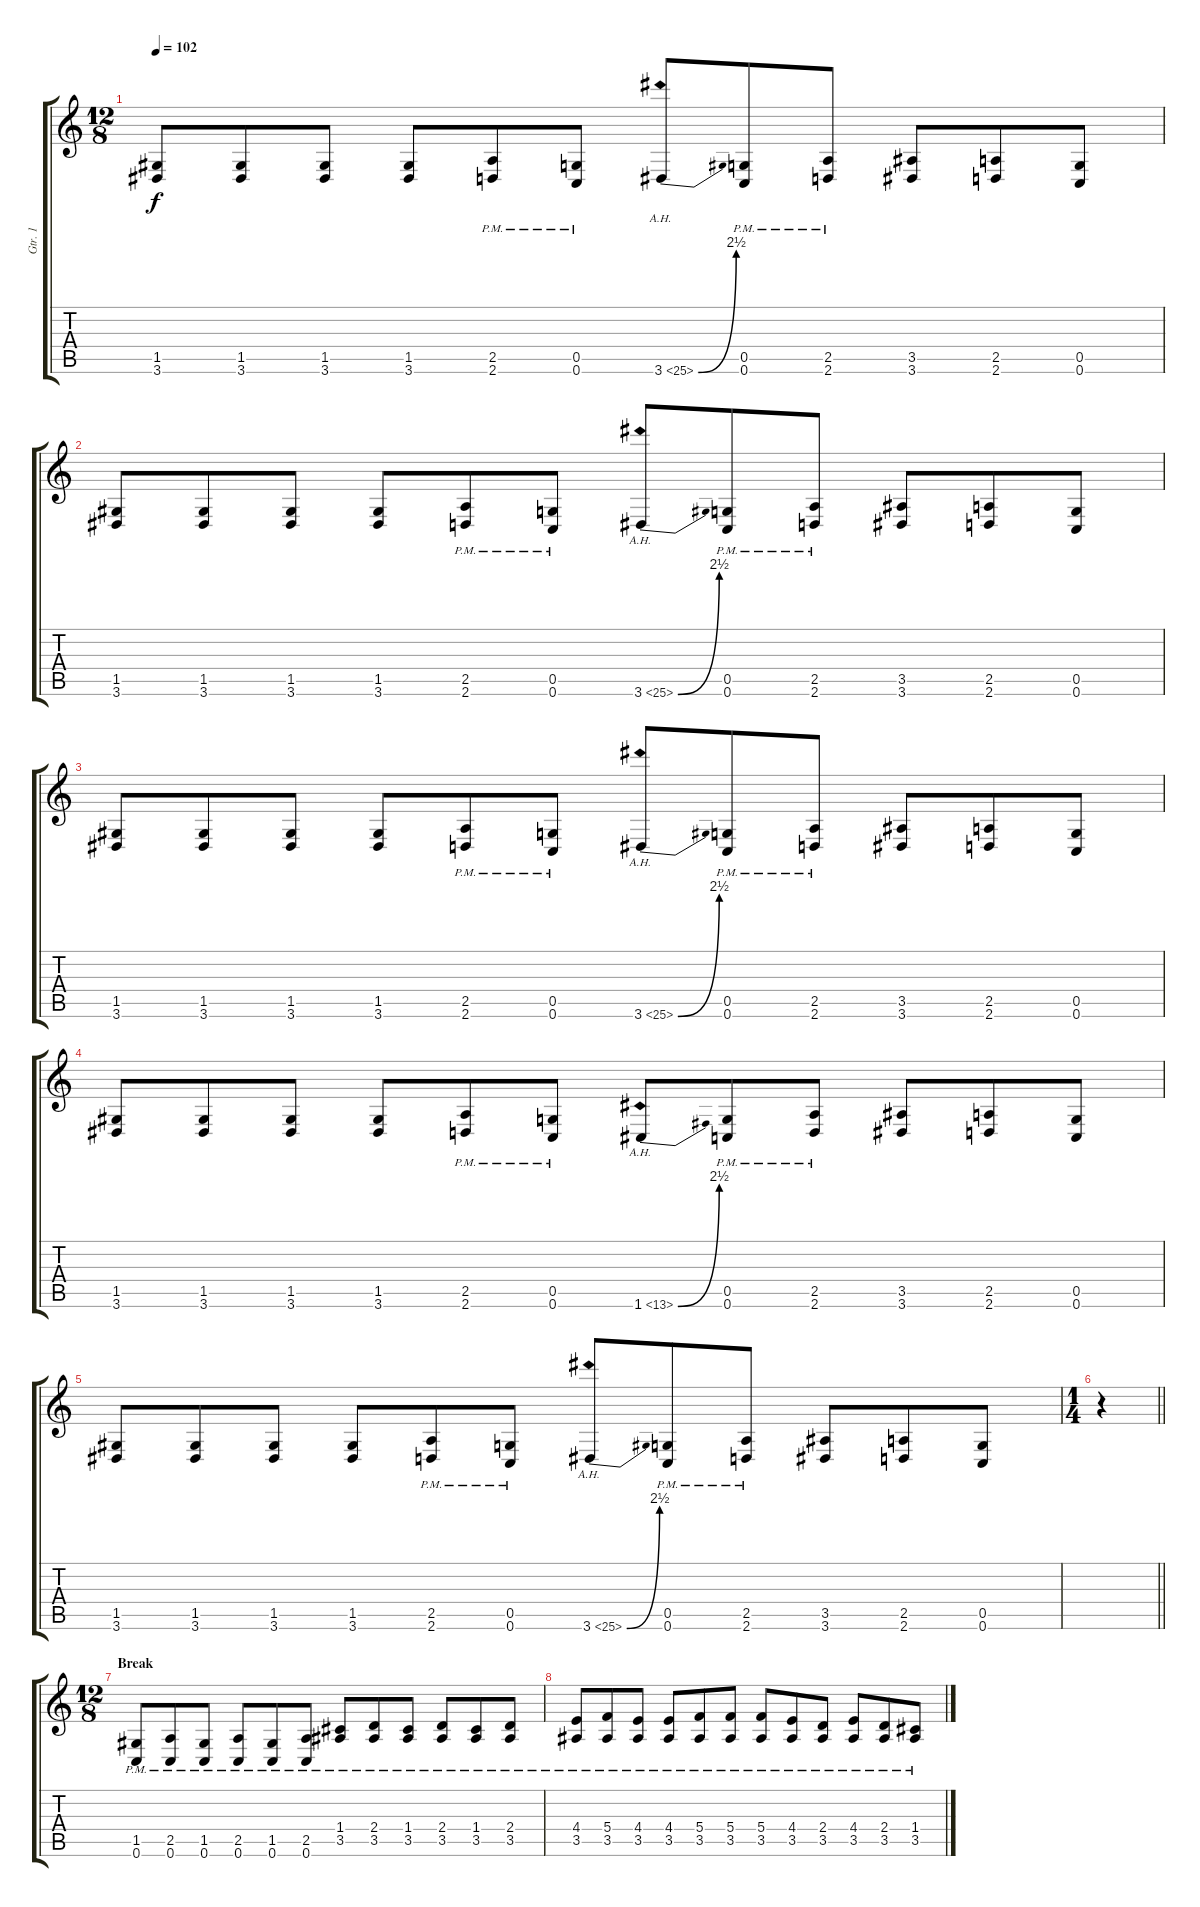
\track ("Gtr. 1" "Gtr. 1") {instrument distortionguitar}
\staff {score tabs}
\tuning (D4 A3 F3 C3 G2 C2) {hide}
\ts (12 8)
\tempo 102
\clef g2
\ks c
(1.5 3.6).8{dy f} (1.5 3.6).8 (1.5 3.6).8 (1.5 3.6).8 (2.5{pm} 2.6{pm}).8 (0.5{pm} 0.6{pm}).8 3.6{be (bend 0 0 60 10) ah 22}.8 (0.5{pm} 0.6{pm}).8 (2.5{pm} 2.6{pm}).8 (3.5 3.6).8 (2.5 2.6).8 (0.5 0.6).8 |
(1.5 3.6).8 (1.5 3.6).8 (1.5 3.6).8 (1.5 3.6).8 (2.5{pm} 2.6{pm}).8 (0.5{pm} 0.6{pm}).8 3.6{be (bend 0 0 60 10) ah 22}.8 (0.5{pm} 0.6{pm}).8 (2.5{pm} 2.6{pm}).8 (3.5 3.6).8 (2.5 2.6).8 (0.5 0.6).8 |
(1.5 3.6).8 (1.5 3.6).8 (1.5 3.6).8 (1.5 3.6).8 (2.5{pm} 2.6{pm}).8 (0.5{pm} 0.6{pm}).8 3.6{be (bend 0 0 60 10) ah 22}.8 (0.5{pm} 0.6{pm}).8 (2.5{pm} 2.6{pm}).8 (3.5 3.6).8 (2.5 2.6).8 (0.5 0.6).8 |
(1.5 3.6).8 (1.5 3.6).8 (1.5 3.6).8 (1.5 3.6).8 (2.5{pm} 2.6{pm}).8 (0.5{pm} 0.6{pm}).8 1.6{be (bend 0 0 60 10) ah 12}.8 (0.5{pm} 0.6{pm}).8 (2.5{pm} 2.6{pm}).8 (3.5 3.6).8 (2.5 2.6).8 (0.5 0.6).8 |
(1.5 3.6).8 (1.5 3.6).8 (1.5 3.6).8 (1.5 3.6).8 (2.5{pm} 2.6{pm}).8 (0.5{pm} 0.6{pm}).8 3.6{be (bend 0 0 60 10) ah 22}.8 (0.5{pm} 0.6{pm}).8 (2.5{pm} 2.6{pm}).8 (3.5 3.6).8 (2.5 2.6).8 (0.5 0.6).8 |
\ts (1 4)
\barLineRight lightlight
r.4 |
\ts (12 8)
\section ("" "Break")
(1.5{pm} 0.6{pm}).8 (2.5{pm} 0.6{pm}).8 (1.5{pm} 0.6{pm}).8 (2.5{pm} 0.6{pm}).8 (1.5{pm} 0.6{pm}).8 (2.5{pm} 0.6{pm}).8 (1.4{pm} 3.5{pm}).8 (2.4{pm} 3.5{pm}).8 (1.4{pm} 3.5{pm}).8 (2.4{pm} 3.5{pm}).8 (1.4{pm} 3.5{pm}).8 (2.4{pm} 3.5{pm}).8 |
(4.4{pm} 3.5{pm}).8 (5.4{pm} 3.5{pm}).8 (4.4{pm} 3.5{pm}).8 (4.4{pm} 3.5{pm}).8 (5.4{pm} 3.5{pm}).8 (5.4{pm} 3.5{pm}).8 (5.4{pm} 3.5{pm}).8 (4.4{pm} 3.5{pm}).8 (2.4{pm} 3.5{pm}).8 (4.4{pm} 3.5{pm}).8 (2.4{pm} 3.5{pm}).8 (1.4{pm} 3.5{pm}).8
